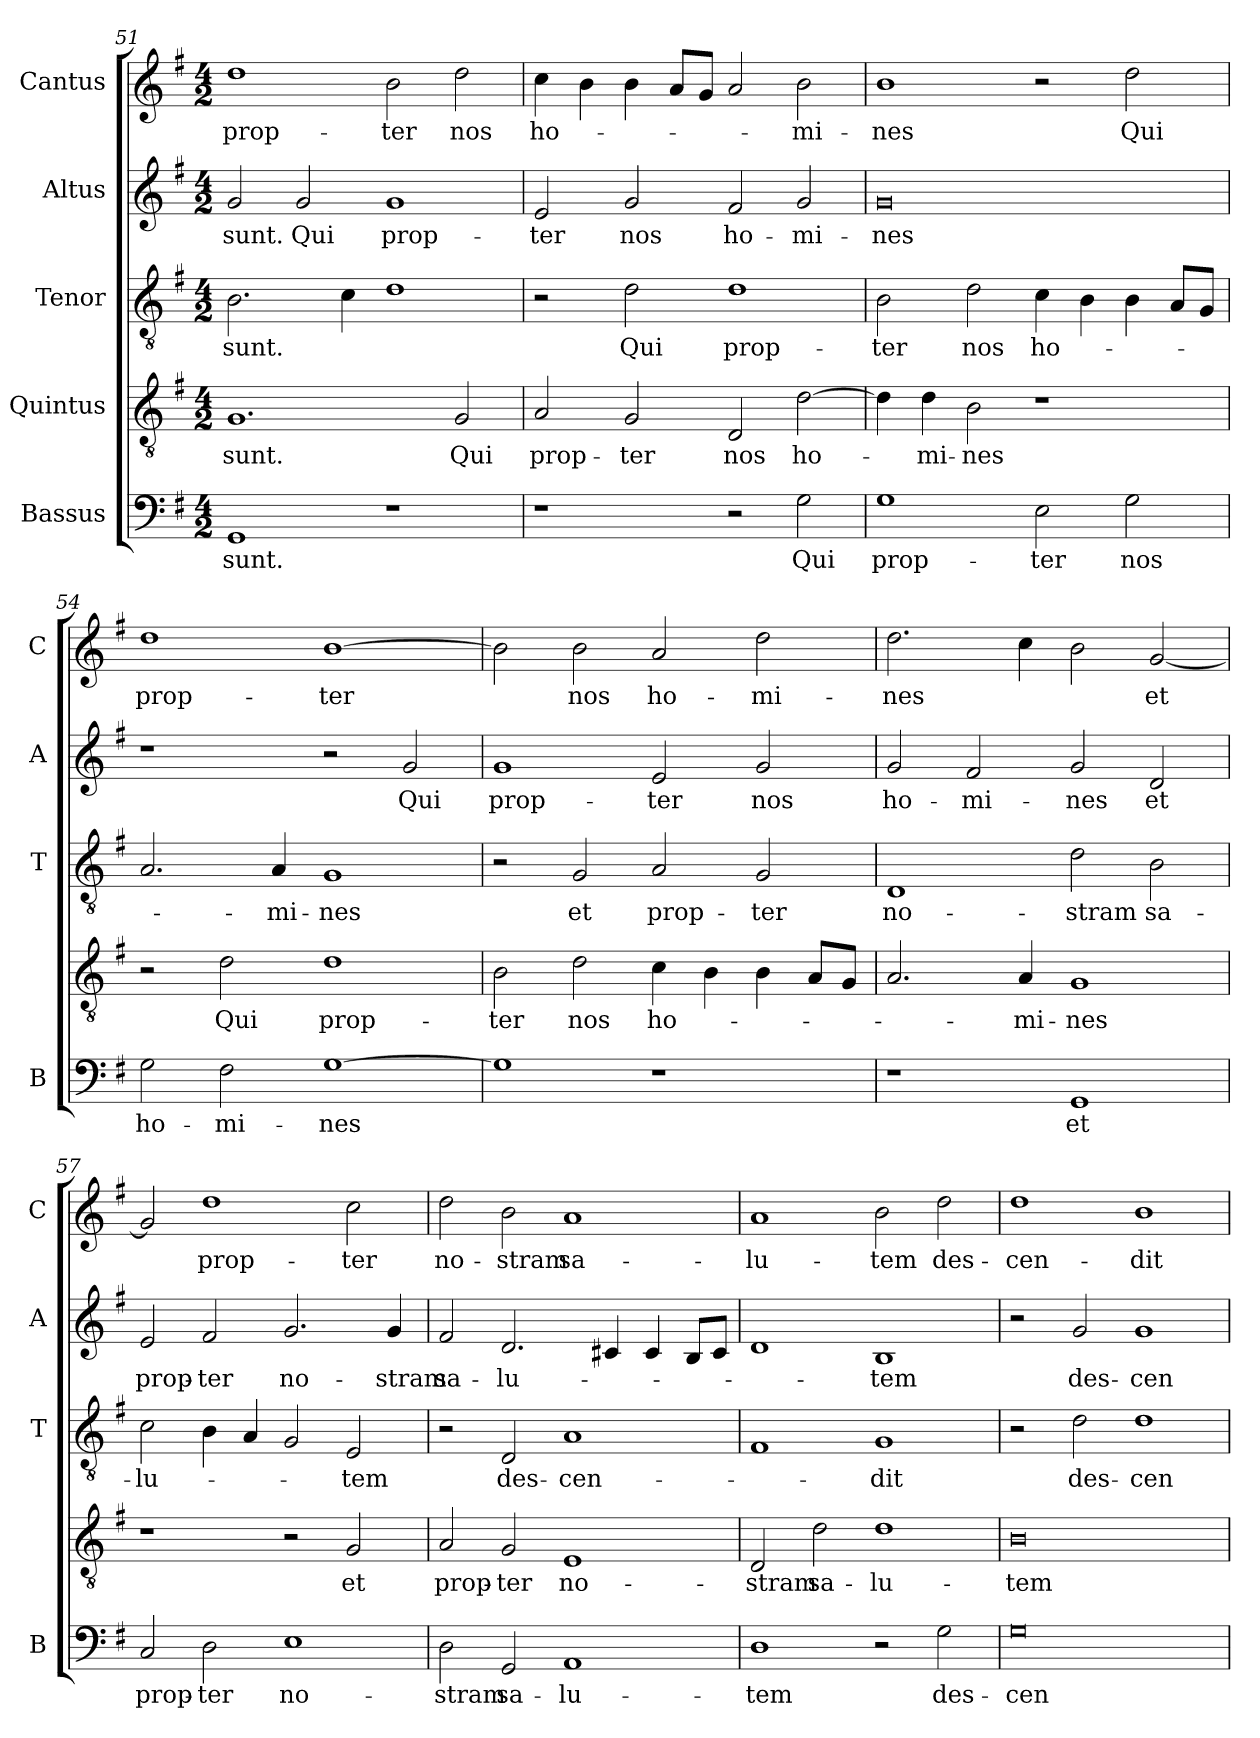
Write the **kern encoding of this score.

**kern	**text	**kern	**text	**kern	**text	**kern	**text	**kern	**text
*part5	*part5	*part4	*part4	*part3	*part3	*part2	*part2	*part1	*part1
*staff5	*staff5	*staff4	*staff4	*staff3	*staff3	*staff2	*staff2	*staff1	*staff1
*I"Bassus	*	*I"Quintus	*	*I"Tenor	*	*I"Altus	*	*I"Cantus	*
*I'B	*	*	*	*I'T	*	*I'A	*	*I'C	*
*clefF4	*	*clefGv2	*	*clefGv2	*	*clefG2	*	*clefG2	*
*k[f#]	*	*k[f#]	*	*k[f#]	*	*k[f#]	*	*k[f#]	*
*G:	*	*G:	*	*G:	*	*G:	*	*G:	*
*M4/2	*	*M4/2	*	*M4/2	*	*M4/2	*	*M4/2	*
=51	=51	=51	=51	=51	=51	=51	=51	=51	=51
!	!LO:LY:b	!	!LO:LY:b	!	!LO:LY:b	!	!LO:LY:b	!	!LO:LY:b
1GG	sunt.	1.G	sunt.	2.B\	sunt.	2g/	sunt.	1dd	prop-
!	!	!	!	!	!	!	!LO:LY:b	!	!
.	.	.	.	.	.	2g/	Qui	.	.
.	.	.	.	4c\	.	.	.	.	.
!	!	!	!	!	!	!	!LO:LY:b	!	!LO:LY:b
1r	.	.	.	1d	.	1g	prop-	2b\	-ter
!	!	!	!LO:LY:b	!	!	!	!	!	!LO:LY:b
.	.	2G/	Qui	.	.	.	.	2dd\	nos
=52	=52	=52	=52	=52	=52	=52	=52	=52	=52
!	!	!	!LO:LY:b	!	!	!	!LO:LY:b	!	!LO:LY:b
1r	.	2A/	prop-	2r	.	2e/	-ter	4cc\	ho-
.	.	.	.	.	.	.	.	4b\	.
!	!	!	!LO:LY:b	!	!LO:LY:b	!	!LO:LY:b	!	!
.	.	2G/	-ter	2d\	Qui	2g/	nos	4b\	.
.	.	.	.	.	.	.	.	8a/L	.
.	.	.	.	.	.	.	.	8g/J	.
!	!	!	!LO:LY:b	!	!LO:LY:b	!	!LO:LY:b	!	!
2r	.	2D/	nos	1d	prop-	2f#/	ho-	2a/	.
!	!LO:LY:b	!	!LO:LY:b	!	!	!	!LO:LY:b	!	!LO:LY:b
2G\	Qui	[2d\	ho-	.	.	2g/	-mi-	2b\	-mi-
!!LO:LB:g=z
=53	=53	=53	=53	=53	=53	=53	=53	=53	=53
!	!LO:LY:b	!	!	!	!LO:LY:b	!	!LO:LY:b	!	!LO:LY:b
1G	prop-	4d\]	.	2B\	-ter	0g	-nes	1b	-nes
!	!	!	!LO:LY:b	!	!	!	!	!	!
.	.	4d\	-mi-	.	.	.	.	.	.
!	!	!	!LO:LY:b	!	!LO:LY:b	!	!	!	!
.	.	2B\	-nes	2d\	nos	.	.	.	.
!	!LO:LY:b	!	!	!	!LO:LY:b	!	!	!	!
2E\	-ter	1r	.	4c\	ho-	.	.	2r	.
.	.	.	.	4B\	.	.	.	.	.
!	!LO:LY:b	!	!	!	!	!	!	!	!LO:LY:b
2G\	nos	.	.	4B\	.	.	.	2dd\	Qui
.	.	.	.	8A/L	.	.	.	.	.
.	.	.	.	8G/J	.	.	.	.	.
=54	=54	=54	=54	=54	=54	=54	=54	=54	=54
!	!LO:LY:b	!	!	!	!	!	!	!	!LO:LY:b
2G\	ho-	2r	.	2.A/	.	1r	.	1dd	prop-
!	!LO:LY:b	!	!LO:LY:b	!	!	!	!	!	!
2F#\	-mi-	2d\	Qui	.	.	.	.	.	.
!	!	!	!	!	!LO:LY:b	!	!	!	!
.	.	.	.	4A/	-mi-	.	.	.	.
!	!LO:LY:b	!	!LO:LY:b	!	!LO:LY:b	!	!	!	!LO:LY:b
[1G	-nes	1d	prop-	1G	-nes	2r	.	[1b	-ter
!	!	!	!	!	!	!	!LO:LY:b	!	!
.	.	.	.	.	.	2g/	Qui	.	.
=55	=55	=55	=55	=55	=55	=55	=55	=55	=55
!	!	!	!LO:LY:b	!	!	!	!LO:LY:b	!	!
1G]	.	2B\	-ter	2r	.	1g	prop-	2b\]	.
!	!	!	!LO:LY:b	!	!LO:LY:b	!	!	!	!LO:LY:b
.	.	2d\	nos	2G/	et	.	.	2b\	nos
!	!	!	!LO:LY:b	!	!LO:LY:b	!	!LO:LY:b	!	!LO:LY:b
1r	.	4c\	ho-	2A/	prop-	2e/	-ter	2a/	ho-
.	.	4B\	.	.	.	.	.	.	.
!	!	!	!	!	!LO:LY:b	!	!LO:LY:b	!	!LO:LY:b
.	.	4B\	.	2G/	-ter	2g/	nos	2dd\	-mi-
.	.	8A/L	.	.	.	.	.	.	.
.	.	8G/J	.	.	.	.	.	.	.
=56	=56	=56	=56	=56	=56	=56	=56	=56	=56
!	!	!	!	!	!LO:LY:b	!	!LO:LY:b	!	!LO:LY:b
1r	.	2.A/	.	1D	no-	2g/	ho-	2.dd\	-nes
!	!	!	!	!	!	!	!LO:LY:b	!	!
.	.	.	.	.	.	2f#/	-mi-	.	.
!	!	!	!LO:LY:b	!	!	!	!	!	!
.	.	4A/	-mi-	.	.	.	.	4cc\	.
!	!LO:LY:b	!	!LO:LY:b	!	!LO:LY:b	!	!LO:LY:b	!	!
1GG	et	1G	-nes	2d\	-stram	2g/	-nes	2b\	.
!	!	!	!	!	!LO:LY:b	!	!LO:LY:b	!	!LO:LY:b
.	.	.	.	2B\	sa-	2d/	et	[2g/	et
!!LO:LB:g=z
=57	=57	=57	=57	=57	=57	=57	=57	=57	=57
!	!LO:LY:b	!	!	!	!LO:LY:b	!	!LO:LY:b	!	!
2C/	prop-	1r	.	2c\	-lu-	2e/	prop-	2g/]	.
!	!LO:LY:b	!	!	!	!	!	!LO:LY:b	!	!LO:LY:b
2D\	-ter	.	.	4B\	.	2f#/	-ter	1dd	prop-
.	.	.	.	4A/	.	.	.	.	.
!	!LO:LY:b	!	!	!	!	!	!LO:LY:b	!	!
1E	no-	2r	.	2G/	.	2.g/	no-	.	.
!	!	!	!LO:LY:b	!	!LO:LY:b	!	!	!	!LO:LY:b
.	.	2G/	et	2E/	-tem	.	.	2cc\	-ter
!	!	!	!	!	!	!	!LO:LY:b	!	!
.	.	.	.	.	.	4g/	-stram	.	.
=58	=58	=58	=58	=58	=58	=58	=58	=58	=58
!	!LO:LY:b	!	!LO:LY:b	!	!	!	!LO:LY:b	!	!LO:LY:b
2D\	-stram	2A/	prop-	2r	.	2f#/	sa-	2dd\	no-
!	!LO:LY:b	!	!LO:LY:b	!	!LO:LY:b	!	!LO:LY:b	!	!LO:LY:b
2GG/	sa-	2G/	-ter	2D/	des-	2.d/	-lu-	2b\	-stram
!	!LO:LY:b	!	!LO:LY:b	!	!LO:LY:b	!	!	!	!LO:LY:b
1AA	-lu-	1E	no-	1A	-cen-	.	.	1a	sa-
.	.	.	.	.	.	4c#X/	.	.	.
.	.	.	.	.	.	4c#/	.	.	.
.	.	.	.	.	.	8B/L	.	.	.
.	.	.	.	.	.	8c#/J	.	.	.
=59	=59	=59	=59	=59	=59	=59	=59	=59	=59
!	!LO:LY:b	!	!LO:LY:b	!	!	!	!	!	!LO:LY:b
1D	-tem	2D/	-stram	1F#	.	1d	.	1a	-lu-
!	!	!	!LO:LY:b	!	!	!	!	!	!
.	.	2d\	sa-	.	.	.	.	.	.
!	!	!	!LO:LY:b	!	!LO:LY:b	!	!LO:LY:b	!	!LO:LY:b
2r	.	1d	-lu-	1G	-dit	1B	-tem	2b\	-tem
!	!LO:LY:b	!	!	!	!	!	!	!	!LO:LY:b
2G\	des-	.	.	.	.	.	.	2dd\	des-
=60	=60	=60	=60	=60	=60	=60	=60	=60	=60
!	!LO:LY:b	!	!LO:LY:b	!	!	!	!	!	!LO:LY:b
0G	-cen-	0B	-tem	2r	.	2r	.	1dd	-cen-
!	!	!	!	!	!LO:LY:b	!	!LO:LY:b	!	!
.	.	.	.	2d\	des-	2g/	des-	.	.
!	!	!	!	!	!LO:LY:b	!	!LO:LY:b	!	!LO:LY:b
.	.	.	.	1d	-cen-	1g	-cen-	1b	-dit
=	=	=	=	=	=	=	=	=	=
*-	*-	*-	*-	*-	*-	*-	*-	*-	*-
